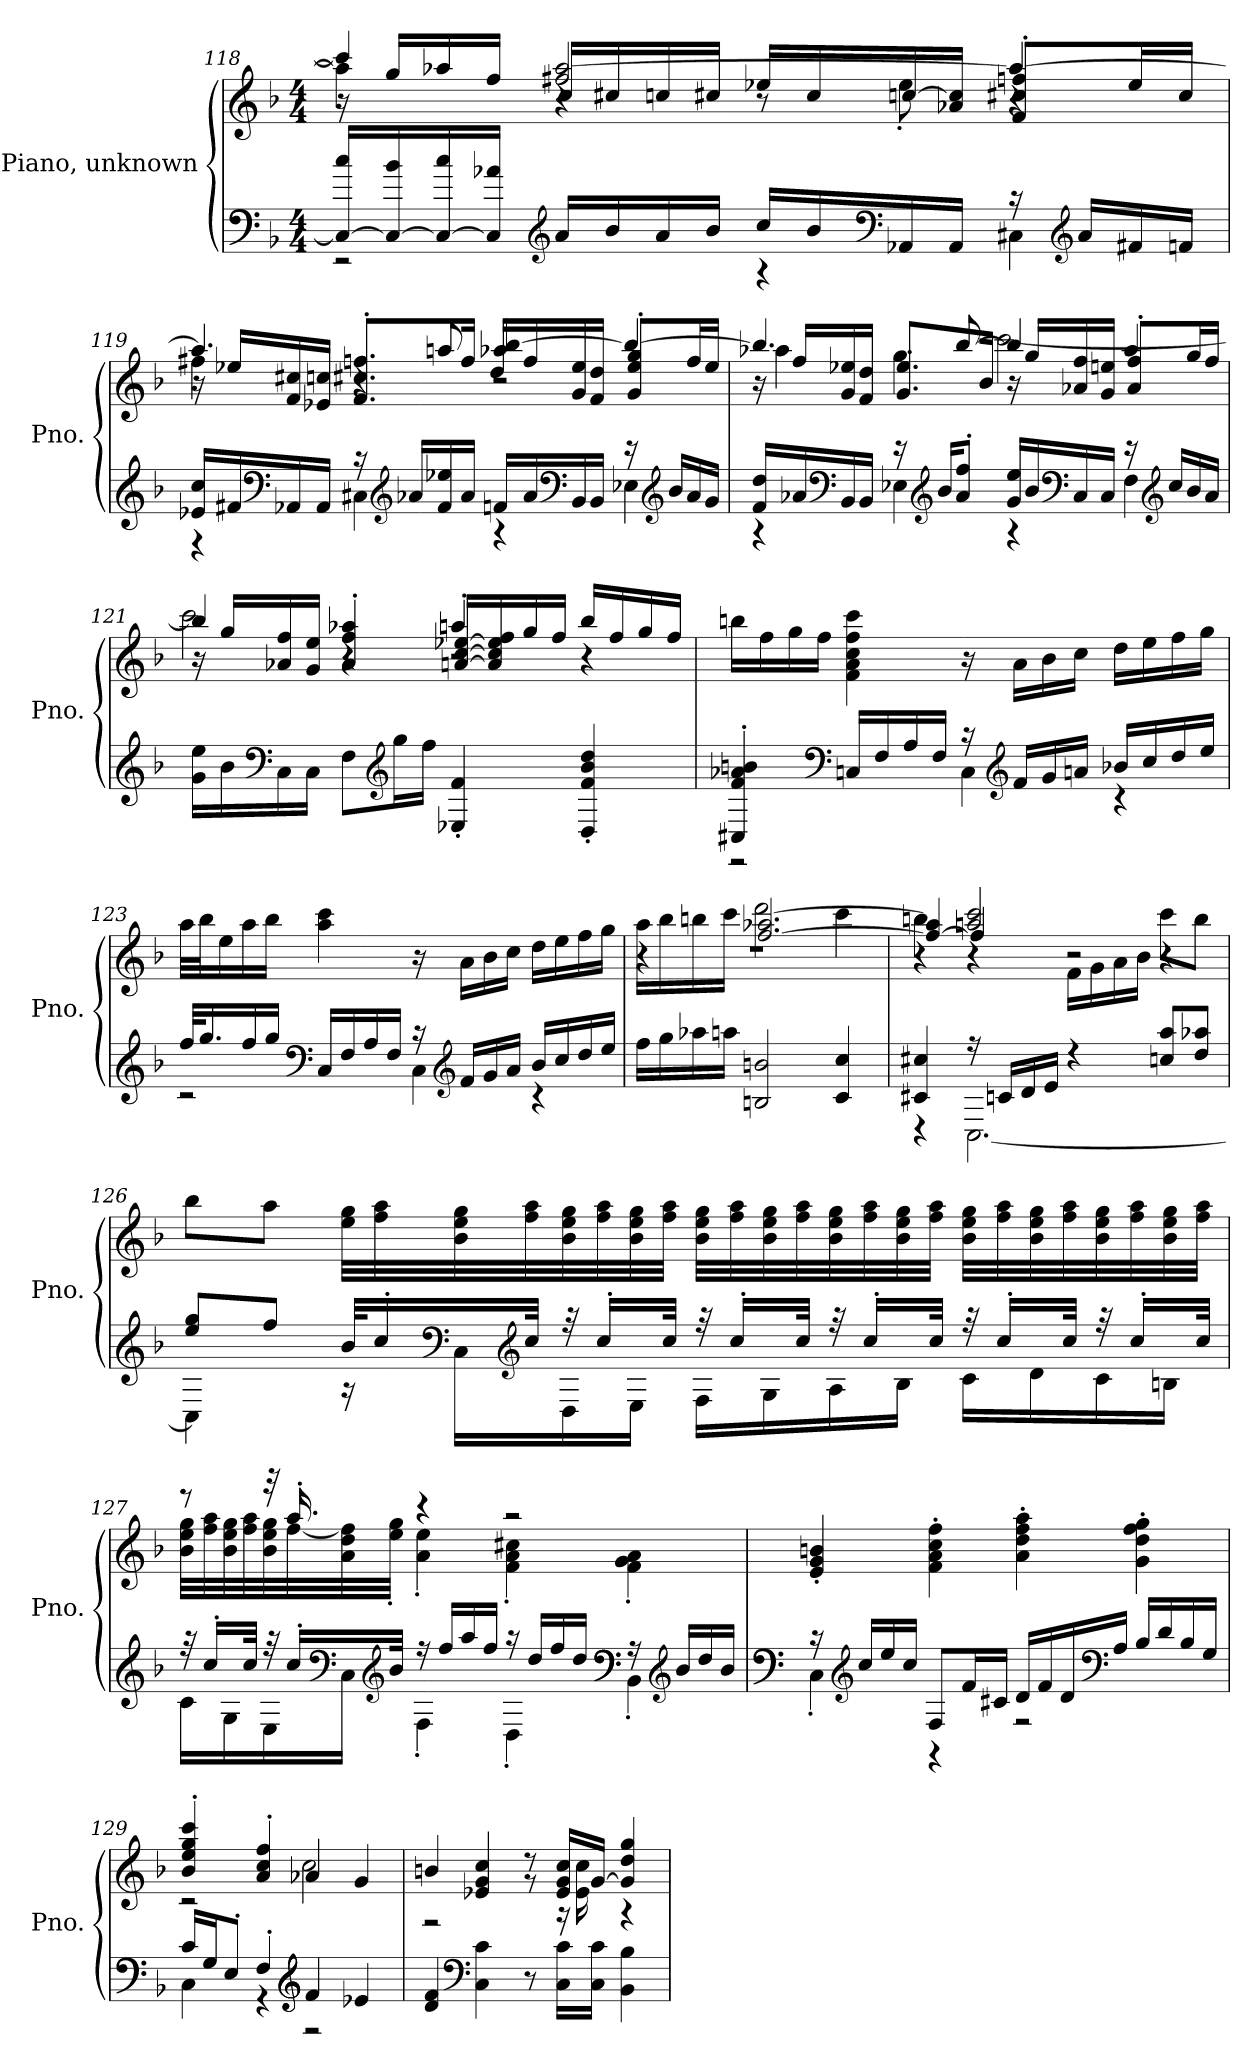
**kern	**kern
*part1	*part1
*staff2	*staff1
*I"Piano, unknown	*
*I'Pno.	*
!!LO:LB:g=z
*clefF4	*clefG2
*k[b-]	*k[b-]
*M4/4	*M4/4
=118	=118
*^	*^
*	*	*	*^
16C/_ 16cc/LL	2r	4ccc/]	4aa-\]	16r
16C/_ 16b-/	.	.	.	16gg/LL
16C/_ 16cc/	.	.	.	16aa-X/
16C/] 16a-X/JJ	.	.	.	16ff/JJ
*clefG2	*	*	*	*
16a-/LL	.	2ff#X/ [2aa-/	4r	16cc/LL
16b-/	.	.	.	16cc#X/
16a-/	.	.	.	16ccn/
16b-/JJ	.	.	.	16cc#X/JJ
16cc/LL	4r	.	8r	16ee-X/LL
16b-/	.	.	.	16cc#/
*clefF4	*	*	*	*
16AA-X/	.	.	8ee-'\	[16ccn/
16AA-/JJ	.	.	.	16a-X/ 16cc/]JJ
16r	4C#X\	4aa-/_	4r	8f/' 8cc#X/' 8ffn/'L
*clefG2	*	*	*	*
16a-/LL	.	.	.	.
16f#X/	.	.	.	16ee-/L
16fn/JJ	.	.	.	16cc#/JJ
!!LO:LB:g=z	!!	!!
=119	=119	=119	=119	=119
16e-X/ 16cc/LL	4r	4.aa-/]	4ff#X\	16r
16f#X/	.	.	.	16ee-X/LL
*clefF4	*	*	*	*
16AA-X/	.	.	.	16f/ 16cc#X/
16AA-/JJ	.	.	.	16e-X/ 16ccn/JJ
16r	4C#X\	.	4r	8.f/' 8.cc#X/' 8.ffn/'L
*clefG2	*	*	*	*
16a-X/LL	.	.	.	.
16f#/ 16ee-X/	.	8aan/	.	.
16a-/JJ	.	.	.	16ff/Jk
16fn/LL	4r	4aa-X/ [4bb-/	2r	16dd/LL
16a-/	.	.	.	16ff/
*clefF4	*	*	*	*
16BB-/	.	.	.	16g/ 16ee-/
16BB-/JJ	.	.	.	16f/ 16dd/JJ
16r	4E-X\	4bb-/_	.	8g/' 8ee-/' 8gg/'L
*clefG2	*	*	*	*
16b-/LL	.	.	.	.
16a-/	.	.	.	16ff/L
16g/JJ	.	.	.	16ee-/JJ
!!LO:LB:g=z	!!	!!
=120	=120	=120	=120	=120
16f/ 16dd/LL	4r	4.bb-/]	4aa-X\	16r
16a-X/	.	.	.	16ff/LL
*clefF4	*	*	*	*
16BB-/	.	.	.	16g/ 16ee-X/
16BB-/JJ	.	.	.	16f/ 16dd/JJ
16r	4E-X\	.	4gg\	8.g/' 8.ee-/'L
*clefG2	*	*	*	*
16b-/KL	.	.	.	.
8a-/' 8ff/'J	.	[8bb-/	.	.
.	.	.	.	16b-/Jk
16g/ 16ee/LL	4r	4bb-/]	[2ccc\	16r
16b-/	.	.	.	16gg/LL
*clefF4	*	*	*	*
16C/	.	.	.	16a-X/ 16ff/
16C/JJ	.	.	.	16g/ 16een/JJ
16r	4F\	4aa-/	.	8a-/' 8ff/'L
*clefG2	*	*	*	*
16cc/LL	.	.	.	.
16b-/	.	.	.	16gg/L
16a-/JJ	.	.	.	16ff/JJ
*v	*v	*	*	*
!!LO:PB:g=z	!!	!!
=121	=121	=121	=121
16g\ 16ee\LL	4bb-/	2ccc\]	16r
16b-\	.	.	16gg/LL
*clefF4	*	*	*
16C\	.	.	16a-X/ 16ff/
16C\JJ	.	.	16g/ 16ee/JJ
8F\L	4r	.	4a-/' 4ff/' 4aa-X/'
*clefG2	*	*	*
16gg\L	.	.	.
16ff\JJ	.	.	.
4E-X/' 4f/'	4aan'/	2r	[16an/ [16cc/ [16ee-X/LL
.	.	.	16a/] 16cc/] 16ee-/] 16ff/
.	.	.	16gg/
.	.	.	16ff/JJ
4D/' 4f/' 4b-/' 4dd/'	4r	.	16bb-/LL
.	.	.	16ff/
.	.	.	16gg/
.	.	.	16ff/JJ
*	*v	*v	*v
=122	=122
*^	*
4C#X/' 4f/' 4a-X/' 4bn/'	2r	16bbn\LL
.	.	16ff\
.	.	16gg\
.	.	16ff\JJ
*clefF4	*	*
16Cn/LL	.	4f\ 4a\ 4cc\ 4ff\ 4ccc\
16F/	.	.
16A/	.	.
16F/JJ	.	.
16r	4C\	16r
*clefG2	*	*
16f/LL	.	16a\LL
16g/	.	16b-\
16an/JJ	.	16cc\JJ
16b-X/LL	4r	16dd\LL
16cc/	.	16ee\
16dd/	.	16ff\
16ee/JJ	.	16gg\JJ
!!LO:LB:g=z
=123	=123	=123
32ff/KLL	2r	32aa\LLL
16.gg/	.	32bb-\J
.	.	16ee\
16ff/	.	16aa\
16gg/JJ	.	16bb-\JJ
*clefF4	*	*
16C/LL	.	4aa\ 4ccc\
16F/	.	.
16A/	.	.
16F/JJ	.	.
16r	4C\	16r
*clefG2	*	*
16f/LL	.	16a\LL
16g/	.	16b-\
16a/JJ	.	16cc\JJ
16b-/LL	4r	16dd\LL
16cc/	.	16ee\
16dd/	.	16ff\
16ee/JJ	.	16gg\JJ
*v	*v	*
=124	=124
*	*^
*	*	*^
16ff\LL	1r	16aa\LL	4r
16gg\	.	16bb-\	.
16aa-X\	.	16bbn\	.
16aan\JJ	.	16ccc\JJ	.
2Bn/ 2bn/	.	2ddd\	[2.ff/ [2.aa-X/
4c/ 4cc/	.	4ccc\	.
!!LO:LB:g=z	!!	!!
=125	=125	=125	=125
*^	*	*	*
4c#X/ 4cc#X/	4r	4r	4bbn\	4ff/_ 4aa-/]
16r	[2.C\	2aan/ 2ccc/	4r	4ff/]
16cn/LL	.	.	.	.
16d/	.	.	.	.
16e/JJ	.	.	.	.
4r	.	.	16f\LL	2r
.	.	.	16g\	.
.	.	.	16a\	.
.	.	.	16b-\JJ	.
8ccn/ 8aa/L	.	4r	8ccc\L	.
8dd/ 8aa-X/J	.	.	8bb\J	.
*	*	*v	*v	*v
=126	=126	=126
8ee/ 8gg/L	4C\]	8bb-\L
8ff/J	.	8aa\J
32b-/KLL	16r	32ee\ 32gg\LLL
16cc'/	.	32ff\ 32aa\
*clefF4	*	*
.	16C\LL	32b-\ 32ee\ 32gg\
*clefG2	*	*
32cc/JJk	.	32ff\ 32aa\
32r	16D\	32b-\ 32ee\ 32gg\
16cc'/LL	.	32ff\ 32aa\
.	16E\JJ	32b-\ 32ee\ 32gg\
32cc/JJk	.	32ff\ 32aa\JJJ
32r	16F\LL	32b-\ 32ee\ 32gg\LLL
16cc'/LL	.	32ff\ 32aa\
.	16G\	32b-\ 32ee\ 32gg\
32cc/JJk	.	32ff\ 32aa\
32r	16A\	32b-\ 32ee\ 32gg\
16cc'/LL	.	32ff\ 32aa\
.	16B-\JJ	32b-\ 32ee\ 32gg\
32cc/JJk	.	32ff\ 32aa\JJJ
32r	16c\LL	32b-\ 32ee\ 32gg\LLL
16cc'/LL	.	32ff\ 32aa\
.	16d\	32b-\ 32ee\ 32gg\
32cc/JJk	.	32ff\ 32aa\
32r	16c\	32b-\ 32ee\ 32gg\
16cc'/LL	.	32ff\ 32aa\
.	16Bn\JJ	32b-\ 32ee\ 32gg\
32cc/JJk	.	32ff\ 32aa\JJJ
!!LO:LB:g=z
=127	=127	=127
*	*	*^
32r	16c\LL	8r	32b-\ 32ee\ 32gg\LLL
16cc'/LL	.	.	32ff\ 32aa\
.	16G\	.	32b-\ 32ee\ 32gg\
32cc/JJk	.	.	32ff\ 32aa\
32r	16E\	32r	32b-\ 32ee\ 32gg\
16cc'/LL	.	16.aa'/	[32ff\
*clefF4	*	*	*
.	16C\JJ	.	32a\ 32dd\ 32ff\]
*clefG2	*	*	*
32b-/JJk	.	.	32ee\' 32gg\'JJJ
16r	4F'\	4r	4a\' 4ee\'
16ff/LL	.	.	.
16aa/	.	.	.
16ff/JJ	.	.	.
16r	4D'\	2r	4f\' 4a\' 4cc#X\'
16dd/LL	.	.	.
16ff/	.	.	.
16dd/JJ	.	.	.
*clefF4	*	*	*
16r	4BB-'\	.	4f\' 4g\' 4a\'
*clefG2	*	*	*
16b-/LL	.	.	.
16dd/	.	.	.
16b-/JJ	.	.	.
*	*	*v	*v
!!LO:LB:g=z
=128	=128	=128
*clefF4	*	*
16r	4C'\	4e/' 4g/' 4bn/'
*clefG2	*	*
16cc/LL	.	.
16ee/	.	.
16cc/JJ	.	.
8F/L	4r	4f\' 4a\' 4cc\' 4ff\'
16f/L	.	.
16c#X/JJ	.	.
16d/LL	2r	4a\' 4dd\' 4ff\' 4aa\'
16f/	.	.
16d/	.	.
*clefF4	*	*
16A/JJ	.	.
16B-/LL	.	4g\' 4dd\' 4ff\' 4gg\'
16d/	.	.
16B-/	.	.
16G/JJ	.	.
=129	=129	=129
*	*	*^
16c/LL	4C\	4b-/' 4ee/' 4gg/' 4ccc/'	2r
16G/J	.	.	.
8E'/J	.	.	.
4F'/	4r	4a/' 4cc/' 4ff/'	.
*clefG2	*	*	*
4f/	2r	4a-X/	2cc\
4e-X/	.	4g/	.
*v	*v	*	*
=130	=130	=130
4d/ 4f/	4bn/	2r
*clefF4	*	*
4C\ 4c\	4e-X/ 4g/ 4cc/	.
8r	8r	8r
16C\ 16c\LL	16e-/ 16g/ 16cc/LL	16r
16C\ 16c\JJ	[16g/JJ	16e-\ 16cc\
4BB-\ 4B-\	4g/] 4dd/ 4gg/	4r
*	*v	*v
=	=
*-	*-
